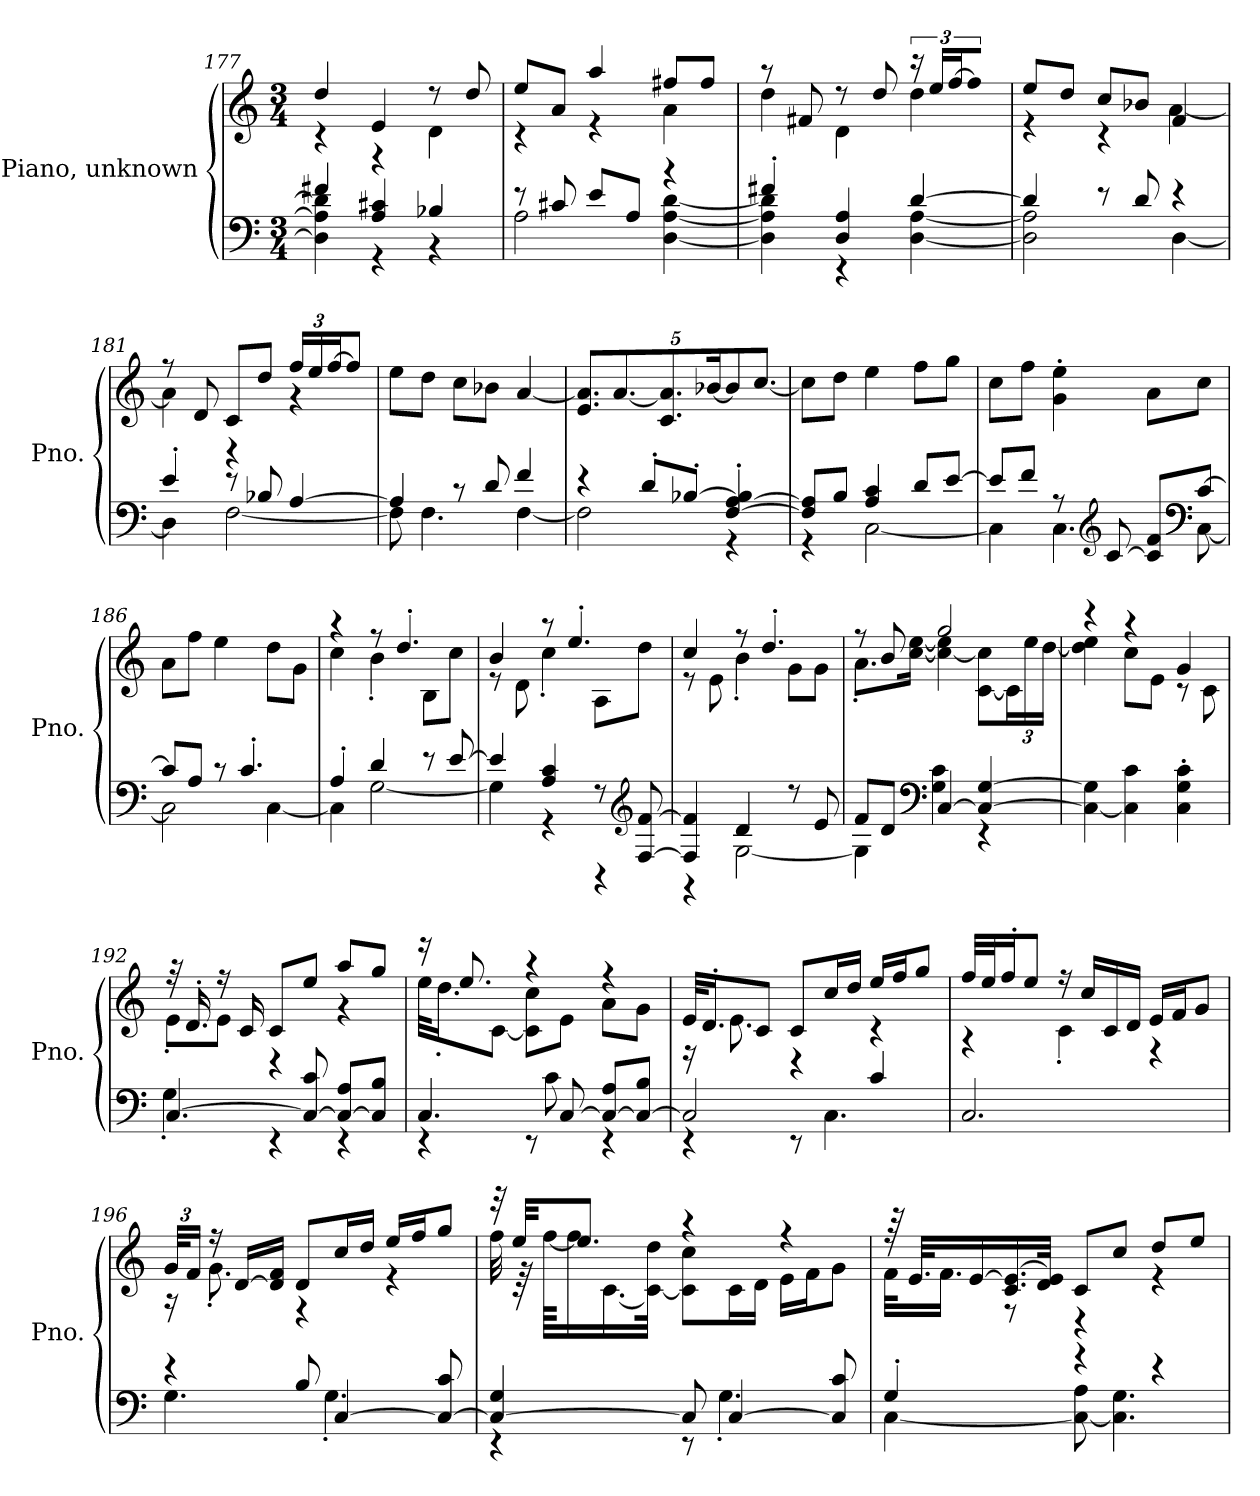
**kern	**kern
*part1	*part1
*staff2	*staff1
*I"Piano, unknown	*
*I'Pno.	*
!!LO:LB:g=z
*clefF4	*clefG2
*k[]	*k[]
*M3/4	*M3/4
=177	=177
*^	*^
4f#X/	4D\] 4A\] 4d\]	4dd/	4r
4A/ 4c#X/	4r	4e/	4r
4B-X/	4r	8r	4d\
.	.	8dd/	.
=178	=178	=178	=178
8r	2A\	8ee/L	4r
8c#X/	.	8a/J	.
8e/L	.	4aa/	4r
8A/J	.	.	.
4r	[4D\ [4A\ [4d\	8ff#X/L	4a\
.	.	8ff#/J	.
=179	=179	=179	=179
4f#X'/	4D\] 4A\] 4d\]	8r	4dd\
.	.	8f#X/	.
4D/ 4A/	4r	8r	4d\
.	.	8dd/	.
[4d/	[4D\ [4A\	24r	4dd\
.	.	24ee/LL	.
.	.	[24ff/J	.
.	.	8ff/J]	.
=180	=180	=180	=180
4d/]	2D\] 2A\]	8ee/L	4r
.	.	8dd/J	.
8r	.	8cc/L	4r
8d/	.	8b-X/J	.
4r	[4D\	4f/	[4a\
!!LO:LB:g=z	!!
=181	=181	=181	=181
4e'/	4D\]	8r	4a\]
.	.	8d/	.
8r	[2F\	8c/L	4r
8B-X/	.	8dd/J	.
*	*	*Xbrackettup	*
[4A/	.	24ff/LL	4r
.	.	24ee/	.
.	.	[24ff/J	.
.	.	8ff/J]	.
*	*	*v	*v
=182	=182	=182
4A/]	8F\]	8ee\L
.	4.F\	8dd\J
8r	.	8cc\L
8d/	.	8b-X\J
4f/	[4F\	[4a/
=183	=183	=183
4r	2F\]	10.e/ 10.a/]L
.	.	[10.a/
8d'/L	.	.
.	.	10.c/ 10.a/]
[8B-X'/J	.	.
.	.	[20b-X/
[4F/' [4A/' 4B-/]'	4r	10b-/]
.	.	[10.cc/J
=184	=184	=184
8F/] 8A/]L	4r	8cc\L]
8B/J	.	8dd\J
4A/ 4c/	[2C\	4ee\
8d/L	.	8ff\L
[8e/J	.	8gg\J
!!LO:LB:g=z
=185	=185	=185
8e/L]	4C\]	8cc\L
8f/J	.	8ff\J
8r	4.C\	4g\' 4ee\'
*clefG2	*	*
[8c/	.	.
8c/] 8f/L	.	8a\L
*clefF4	*	*
[8c/J	[8C\	8cc\J
=186	=186	=186
8c/L]	2C\]	8a\L
8A/J	.	8ff\J
8r	.	4ee\
4.c'/	.	.
.	[4C\	8dd\L
.	.	8g\J
=187	=187	=187
*	*	*^
4A'/	4C\]	4r	4cc\
4d/	[2G\	8r	4b'\
.	.	4.dd'/	.
8r	.	.	8B\L
[8e/	.	.	8cc\J
=188	=188	=188	=188
4e/]	4G\]	4b/	8r
.	.	.	8d\
4A/ 4c/	4r	8r	4cc'\
.	.	4.ee'/	.
8r	4r	.	8A\L
*clefG2	*	*	*
[8F/ [8f/	.	.	8dd\J
=189	=189	=189	=189
4F/] 4f/]	4r	4cc/	8r
.	.	.	8e\
4d/	[2G\	8r	4b'\
.	.	4.dd'/	.
8r	.	.	8g\L
8e/	.	.	8g\J
!!LO:LB:g=z	!!
=190	=190	=190	=190
8f/L	4G\]	8r	8.a'\L
8d/J	.	8b/	.
.	.	.	[16cc\ [16ee\Jk
*clefF4	*	*	*
[4C/	4G\ 4c\	2gg/	4cc\_ 4ee\]
4C/_ [4G/	4r	.	[8c\ 8cc\]L
.	.	.	24c\L]
.	.	.	24ee\
.	.	.	[24dd\JJ
*v	*v	*	*
=191	=191	=191
4C\_ 4G\]	4r	4dd\] 4ee\
4C\] 4c\	4r	8cc\L
.	.	8e\J
4C\' 4G\' 4c\'	4g/	8r
.	.	8c\
=192	=192	=192
*^	*	*
[4.C/	4G'\	32r	8e'\L
.	.	16.d'/	.
.	.	16r	8e\J
.	.	16c/	.
.	4r	8c/L	4r
8C/_ 8c/	.	8ee/J	.
8C/_ 8A/L	4r	8aa/L	4r
8C/] 8B/J	.	8gg/J	.
=193	=193	=193	=193
4.C/	4r	16r	32ee\KLL
.	.	.	16.dd'\J
.	.	8.ee/	.
.	.	.	[8c\J
.	8r	4r	8c\] 8cc\L
[8C/	8c\	.	8e\J
8C/_ 8A/L	4r	4r	8a\L
8C/_ 8B/J	.	.	8g\J
!!LO:PB:g=z	!!
=194	=194	=194	=194
2C/]	4r	32e/KLL	16r
.	.	16.d'/J	.
.	.	.	8.e\
.	.	8c/J	.
.	8r	8c/L	4r
.	4.C\	16cc/L	.
.	.	16dd/JJ	.
4c/	.	16ee/LL	4r
.	.	16ff/J	.
.	.	8gg/J	.
*v	*v	*	*
=195	=195	=195
2.C/	32ff/LLL	4r
.	32ee/J	.
.	16ff'/J	.
.	8ee/J	.
.	16r	4c'\
.	16cc/LL	.
.	16c/	.
.	16d/JJ	.
.	16e/LL	4r
.	16f/J	.
.	8g/J	.
=196	=196	=196
*^	*	*
4r	4.G\	48g/KLL	16r
.	.	24f/JJ	.
.	.	16r	8.g'\
.	.	[16d/LL	.
.	.	16d/] 16f/JJ	.
8B/	.	8d/L	4r
[4C/	4.G'\	16cc/L	.
.	.	16dd/JJ	.
.	.	16ee/LL	4r
.	.	16ff/J	.
8C/_ 8c/	.	8gg/J	.
!!LO:LB:g=z	!!
=197	=197	=197	=197
4C/_ 4G/	4r	32r	32ff\
.	.	32ee/KKL	64r
.	.	.	[64ff\KKLL
.	.	8.ee/J	16ff\]
.	.	.	[16.c\
.	.	.	32c\_ 32dd\JJk
8C/]	8r	4r	8c\] 8cc\L
[4C/	4.G'\	.	16c\L
.	.	.	16d\JJ
.	.	4r	16e\LL
.	.	.	16f\J
8C/] 8c/	.	.	8g\J
=198	=198	=198	=198
4G'/	[4C\	64r	32f\KLL
.	.	32.e/KLL	.
.	.	.	16.f\JJ
.	.	[16e/	.
.	.	16.c/ 16.e/_	8r
.	.	32d/ 32e/]JJk	.
4r	8C\_ 8A\	8c/L	4r
.	4.C\] 4.G\	8cc/J	.
4r	.	8dd/L	4r
.	.	8ee/J	.
*v	*v	*	*
*	*v	*v
=	=
*-	*-
